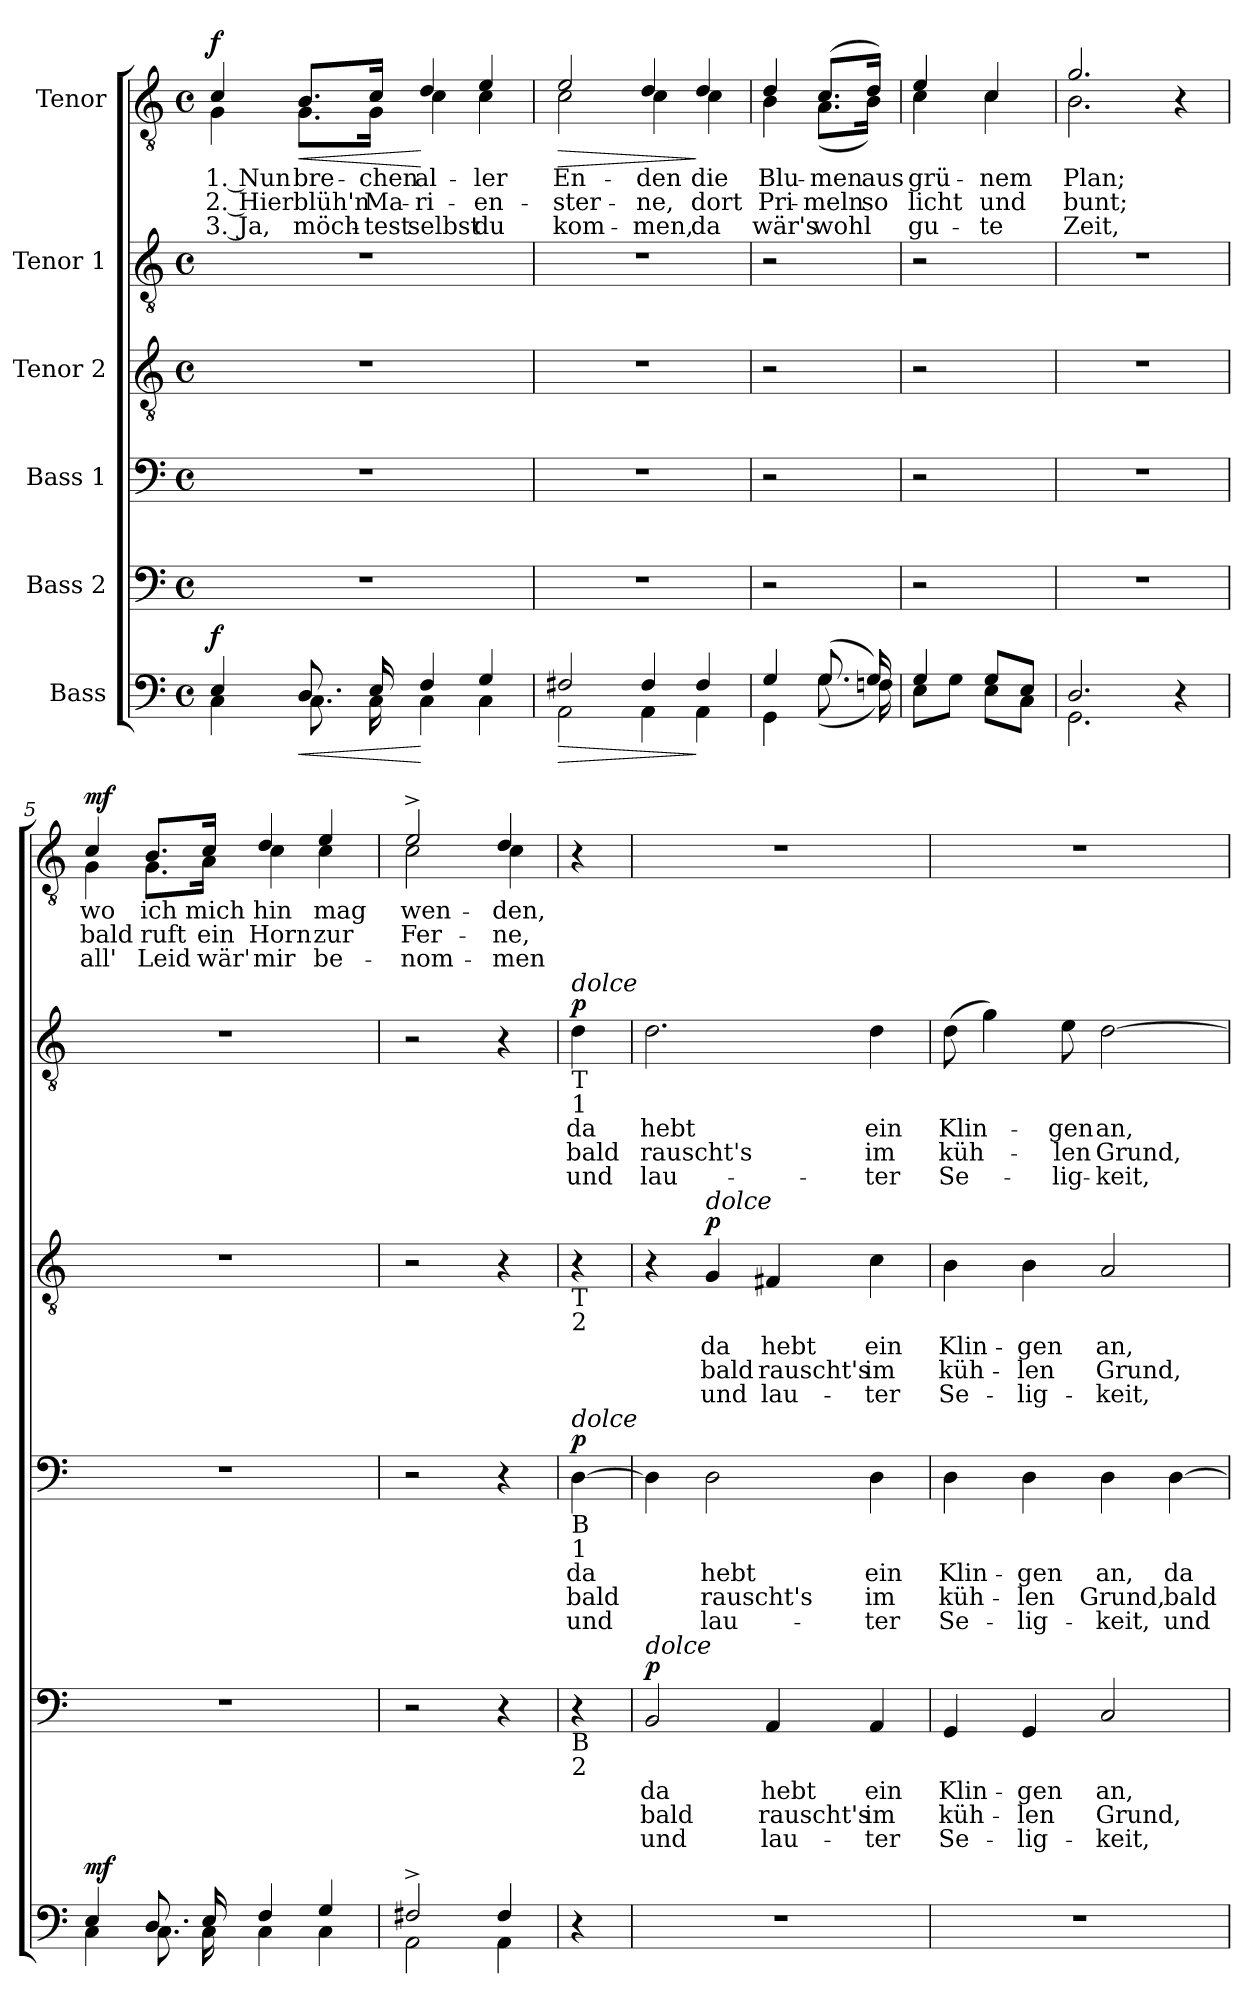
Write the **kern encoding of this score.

**kern	**dynam	**kern	**text	**text	**text	**dynam	**kern	**text	**text	**text	**dynam	**kern	**text	**text	**text	**dynam	**kern	**text	**text	**text	**dynam	**kern	**text	**text	**text	**dynam
*part6	*part6	*part5	*part5	*part5	*part5	*part5	*part4	*part4	*part4	*part4	*part4	*part3	*part3	*part3	*part3	*part3	*part2	*part2	*part2	*part2	*part2	*part1	*part1	*part1	*part1	*part1
*staff6	*staff6	*staff5	*staff5	*staff5	*staff5	*staff5	*staff4	*staff4	*staff4	*staff4	*staff4	*staff3	*staff3	*staff3	*staff3	*staff3	*staff2	*staff2	*staff2	*staff2	*staff2	*staff1	*staff1	*staff1	*staff1	*staff1
*I"Bass	*	*I"Bass 2	*	*	*	*	*I"Bass 1	*	*	*	*	*I"Tenor 2	*	*	*	*	*I"Tenor 1	*	*	*	*	*I"Tenor	*	*	*	*
*clefF4	*	*clefF4	*	*	*	*	*clefF4	*	*	*	*	*clefGv2	*	*	*	*	*clefGv2	*	*	*	*	*clefGv2	*	*	*	*
*k[]	*	*k[]	*	*	*	*	*k[]	*	*	*	*	*k[]	*	*	*	*	*k[]	*	*	*	*	*k[]	*	*	*	*
*M4/4	*	*M4/4	*	*	*	*	*M4/4	*	*	*	*	*M4/4	*	*	*	*	*M4/4	*	*	*	*	*M4/4	*	*	*	*
*met(c)	*	*met(c)	*	*	*	*	*met(c)	*	*	*	*	*met(c)	*	*	*	*	*met(c)	*	*	*	*	*met(c)	*	*	*	*
=1	=1	=1	=1	=1	=1	=1	=1	=1	=1	=1	=1	=1	=1	=1	=1	=1	=1	=1	=1	=1	=1	=1	=1	=1	=1	=1
*^	*	*	*	*	*	*	*	*	*	*	*	*	*	*	*	*	*	*	*	*	*	*	*	*	*	*
!	!	!	!	!	!	!	!	!	!	!	!	!	!	!	!	!	!	!	!	!	!	!	!LO:TX:a:B:t=Rasch	!	!	!	!
!	!	!LO:DY:a	!	!	!	!	!	!	!	!	!	!	!	!	!	!	!	!	!	!	!	!	!	!LO:LY:b	!LO:LY:b	!LO:LY:b	!LO:DY:a
*	*	*	*	*	*	*	*	*	*	*	*	*	*	*	*	*	*	*	*	*	*	*	*^	*	*	*	*
4E/	4C\	f	1r	.	.	.	.	1r	.	.	.	.	1r	.	.	.	.	1r	.	.	.	.	4c/	4G\	1. Nun	2. Hier	3. Ja,	f
!	!	!LO:HP:b	!	!	!	!	!	!	!	!	!	!	!	!	!	!	!	!	!	!	!	!	!	!	!LO:LY:b	!LO:LY:b	!LO:LY:b	!LO:HP:b
8.D/	8.C\	<	.	.	.	.	.	.	.	.	.	.	.	.	.	.	.	.	.	.	.	.	8.B/L	8.G\L	bre-	blüh'n	möch-	<
!	!	!	!	!	!	!	!	!	!	!	!	!	!	!	!	!	!	!	!	!	!	!	!	!	!LO:LY:b	!LO:LY:b	!LO:LY:b	!
16E/	16C\	.	.	.	.	.	.	.	.	.	.	.	.	.	.	.	.	.	.	.	.	.	16c/Jk	16G\Jk	-chen	Ma-	-test	.
!	!	!	!	!	!	!	!	!	!	!	!	!	!	!	!	!	!	!	!	!	!	!	!	!	!LO:LY:b	!LO:LY:b	!LO:LY:b	!
4F/	4C\	[	.	.	.	.	.	.	.	.	.	.	.	.	.	.	.	.	.	.	.	.	4d/	4c\	al-	-ri-	selbst	[
!	!	!	!	!	!	!	!	!	!	!	!	!	!	!	!	!	!	!	!	!	!	!	!	!	!LO:LY:b	!LO:LY:b	!LO:LY:b	!
4G/	4C\	.	.	.	.	.	.	.	.	.	.	.	.	.	.	.	.	.	.	.	.	.	4e/	4c\	-ler	-en-	du	.
=2	=2	=2	=2	=2	=2	=2	=2	=2	=2	=2	=2	=2	=2	=2	=2	=2	=2	=2	=2	=2	=2	=2	=2	=2	=2	=2	=2	=2
!	!	!LO:HP:b	!	!	!	!	!	!	!	!	!	!	!	!	!	!	!	!	!	!	!	!	!	!	!LO:LY:b	!LO:LY:b	!LO:LY:b	!LO:HP:b
2F#X/	2AA\	>	1r	.	.	.	.	1r	.	.	.	.	1r	.	.	.	.	1r	.	.	.	.	2e/	2c\	En-	-ster-	kom-	>
!	!	!	!	!	!	!	!	!	!	!	!	!	!	!	!	!	!	!	!	!	!	!	!	!	!LO:LY:b	!LO:LY:b	!LO:LY:b	!
4F#/	4AA\	.	.	.	.	.	.	.	.	.	.	.	.	.	.	.	.	.	.	.	.	.	4d/	4c\	-den	-ne,	-men,	.
!	!	!	!	!	!	!	!	!	!	!	!	!	!	!	!	!	!	!	!	!	!	!	!	!	!LO:LY:b	!LO:LY:b	!LO:LY:b	!
4F#/	4AA\	]	.	.	.	.	.	.	.	.	.	.	.	.	.	.	.	.	.	.	.	.	4d/	4c\	die	dort	da	]
=3	=3	=3	=3	=3	=3	=3	=3	=3	=3	=3	=3	=3	=3	=3	=3	=3	=3	=3	=3	=3	=3	=3	=3	=3	=3	=3	=3	=3
!	!	!	!	!	!	!	!	!	!	!	!	!	!	!	!	!	!	!	!	!	!	!	!	!	!LO:LY:b	!LO:LY:b	!LO:LY:b	!
4G/	4GG\	.	2r	.	.	.	.	2r	.	.	.	.	2r	.	.	.	.	2r	.	.	.	.	4d/	4B\	Blu-	Pri-	wär's	.
!	!	!	!	!	!	!	!	!	!	!	!	!	!	!	!	!	!	!	!	!	!	!	!	!	!LO:LY:b	!LO:LY:b	!LO:LY:b	!
(8.G/	(8.G\	.	.	.	.	.	.	.	.	.	.	.	.	.	.	.	.	.	.	.	.	.	(8.c/L	(8.A\L	-men	-meln	wohl	.
!	!	!	!	!	!	!	!	!	!	!	!	!	!	!	!	!	!	!	!	!	!	!	!	!	!LO:LY:b	!LO:LY:b	!	!
16G/)	16Fn\)	.	.	.	.	.	.	.	.	.	.	.	.	.	.	.	.	.	.	.	.	.	16d/Jk)	16B\Jk)	aus	so	.	.
!!LO:LB:g=z	!!
=3X1	=3X1	=3X1	=3X1	=3X1	=3X1	=3X1	=3X1	=3X1	=3X1	=3X1	=3X1	=3X1	=3X1	=3X1	=3X1	=3X1	=3X1	=3X1	=3X1	=3X1	=3X1	=3X1	=3X1	=3X1	=3X1	=3X1	=3X1	=3X1
!	!	!	!	!	!	!	!	!	!	!	!	!	!	!	!	!	!	!	!	!	!	!	!	!	!LO:LY:b	!LO:LY:b	!LO:LY:b	!
4G/	8E\L	.	2r	.	.	.	.	2r	.	.	.	.	2r	.	.	.	.	2r	.	.	.	.	4e/	4c\	grü-	licht	gu-	.
.	8G\J	.	.	.	.	.	.	.	.	.	.	.	.	.	.	.	.	.	.	.	.	.	.	.	.	.	.	.
!	!	!	!	!	!	!	!	!	!	!	!	!	!	!	!	!	!	!	!	!	!	!	!	!	!LO:LY:b	!LO:LY:b	!LO:LY:b	!
8G/L	8E\L	.	.	.	.	.	.	.	.	.	.	.	.	.	.	.	.	.	.	.	.	.	4c/	4c\	-nem	und	-te	.
8E/J	8C\J	.	.	.	.	.	.	.	.	.	.	.	.	.	.	.	.	.	.	.	.	.	.	.	.	.	.	.
=4	=4	=4	=4	=4	=4	=4	=4	=4	=4	=4	=4	=4	=4	=4	=4	=4	=4	=4	=4	=4	=4	=4	=4	=4	=4	=4	=4	=4
!	!	!	!	!	!	!	!	!	!	!	!	!	!	!	!	!	!	!	!	!	!	!	!	!	!LO:LY:b	!LO:LY:b	!LO:LY:b	!
2.D/	2.GG\	.	1r	.	.	.	.	1r	.	.	.	.	1r	.	.	.	.	1r	.	.	.	.	2.g/	2.B\	Plan;	bunt;	Zeit,	.
4r	4ryy	.	.	.	.	.	.	.	.	.	.	.	.	.	.	.	.	.	.	.	.	.	4r	4ryy	.	.	.	.
=5	=5	=5	=5	=5	=5	=5	=5	=5	=5	=5	=5	=5	=5	=5	=5	=5	=5	=5	=5	=5	=5	=5	=5	=5	=5	=5	=5	=5
!	!	!LO:DY:a	!	!	!	!	!	!	!	!	!	!	!	!	!	!	!	!	!	!	!	!	!	!	!LO:LY:b	!LO:LY:b	!LO:LY:b	!LO:DY:a
4E/	4C\	mf	1r	.	.	.	.	1r	.	.	.	.	1r	.	.	.	.	1r	.	.	.	.	4c/	4G\	wo	bald	all'	mf
!	!	!	!	!	!	!	!	!	!	!	!	!	!	!	!	!	!	!	!	!	!	!	!	!	!LO:LY:b	!LO:LY:b	!LO:LY:b	!
8.D/	8.C\	.	.	.	.	.	.	.	.	.	.	.	.	.	.	.	.	.	.	.	.	.	8.B/L	8.G\L	ich	ruft	Leid	.
!	!	!	!	!	!	!	!	!	!	!	!	!	!	!	!	!	!	!	!	!	!	!	!	!	!LO:LY:b	!LO:LY:b	!LO:LY:b	!
16E/	16C\	.	.	.	.	.	.	.	.	.	.	.	.	.	.	.	.	.	.	.	.	.	16c/Jk	16A\Jk	mich	ein	wär'	.
!	!	!	!	!	!	!	!	!	!	!	!	!	!	!	!	!	!	!	!	!	!	!	!	!	!LO:LY:b	!LO:LY:b	!LO:LY:b	!
4F/	4C\	.	.	.	.	.	.	.	.	.	.	.	.	.	.	.	.	.	.	.	.	.	4d/	4c\	hin	Horn	mir	.
!	!	!	!	!	!	!	!	!	!	!	!	!	!	!	!	!	!	!	!	!	!	!	!	!	!LO:LY:b	!LO:LY:b	!LO:LY:b	!
4G/	4C\	.	.	.	.	.	.	.	.	.	.	.	.	.	.	.	.	.	.	.	.	.	4e/	4c\	mag	zur	be-	.
=6	=6	=6	=6	=6	=6	=6	=6	=6	=6	=6	=6	=6	=6	=6	=6	=6	=6	=6	=6	=6	=6	=6	=6	=6	=6	=6	=6	=6
!	!	!	!	!	!	!	!	!	!	!	!	!	!	!	!	!	!	!	!	!	!	!	!	!	!LO:LY:b	!LO:LY:b	!LO:LY:b	!
2F#X^/	2AA\	.	2r	.	.	.	.	2r	.	.	.	.	2r	.	.	.	.	2r	.	.	.	.	2e^/	2c\	wen-	Fer-	-nom-	.
!	!	!	!	!	!	!	!	!	!	!	!	!	!	!	!	!	!	!	!	!	!	!	!	!	!LO:LY:b	!LO:LY:b	!LO:LY:b	!
4F#/	4AA\	.	4r	.	.	.	.	4r	.	.	.	.	4r	.	.	.	.	4r	.	.	.	.	4d/	4c\	-den,	-ne,	-men	.
!!LO:LB:g=z
=6X2	=6X2	=6X2	=6X2	=6X2	=6X2	=6X2	=6X2	=6X2	=6X2	=6X2	=6X2	=6X2	=6X2	=6X2	=6X2	=6X2	=6X2	=6X2	=6X2	=6X2	=6X2	=6X2	=6X2	=6X2	=6X2	=6X2	=6X2	=6X2
!	!	!	!	!	!	!	!	!	!	!	!	!	!	!	!	!	!	!LO:TX:a:i:t=dolce	!	!	!	!	!	!	!	!	!	!
!	!	!	!	!	!	!	!	!	!	!	!	!	!	!	!	!	!	!LO:TX:b:t=T	!	!	!	!	!	!	!	!	!	!
!	!	!	!	!	!	!	!	!	!	!	!	!	!	!	!	!	!	!LO:TX:b:t=1	!	!	!	!	!	!	!	!	!	!
!	!	!	!	!	!	!	!	!	!	!	!	!	!LO:TX:b:t=T	!	!	!	!	!	!	!	!	!	!	!	!	!	!	!
!	!	!	!	!	!	!	!	!	!	!	!	!	!LO:TX:b:t=2	!	!	!	!	!	!	!	!	!	!	!	!	!	!	!
!	!	!	!	!	!	!	!	!LO:TX:a:i:t=dolce	!	!	!	!	!	!	!	!	!	!	!	!	!	!	!	!	!	!	!	!
!	!	!	!	!	!	!	!	!LO:TX:b:t=B	!	!	!	!	!	!	!	!	!	!	!	!	!	!	!	!	!	!	!	!
!	!	!	!	!	!	!	!	!LO:TX:b:t=1	!	!	!	!	!	!	!	!	!	!	!	!	!	!	!	!	!	!	!	!
!	!	!	!LO:TX:b:t=B	!	!	!	!	!	!	!	!	!	!	!	!	!	!	!	!	!	!	!	!	!	!	!	!	!
!	!	!	!LO:TX:b:t=2	!	!	!	!	!	!	!	!	!	!	!	!	!	!	!	!	!	!	!	!	!	!	!	!	!
!	!	!	!	!	!	!	!	!	!LO:LY:b	!LO:LY:b	!LO:LY:b	!LO:DY:a	!	!	!	!	!	!	!LO:LY:b	!LO:LY:b	!LO:LY:b	!LO:DY:a	!	!	!	!	!	!
*v	*v	*	*	*	*	*	*	*	*	*	*	*	*	*	*	*	*	*	*	*	*	*	*v	*v	*	*	*	*
4r	.	4r	.	.	.	.	[4D\	da	bald	und	p	4r	.	.	.	.	4d\	da	bald	und	p	4r	.	.	.	.
=7	=7	=7	=7	=7	=7	=7	=7	=7	=7	=7	=7	=7	=7	=7	=7	=7	=7	=7	=7	=7	=7	=7	=7	=7	=7	=7
!	!	!LO:TX:a:i:t=dolce	!	!	!	!	!	!	!	!	!	!	!	!	!	!	!	!	!	!	!	!	!	!	!	!
!	!	!	!LO:LY:b	!LO:LY:b	!LO:LY:b	!LO:DY:a	!	!	!	!	!	!	!	!	!	!	!	!LO:LY:b	!LO:LY:b	!LO:LY:b	!	!	!	!	!	!
1r	.	2BB/	da	bald	und	p	4D\]	.	.	.	.	4r	.	.	.	.	2.d\	hebt	rauscht's	lau-	.	1r	.	.	.	.
!	!	!	!	!	!	!	!	!	!	!	!	!LO:TX:a:i:t=dolce	!	!	!	!	!	!	!	!	!	!	!	!	!	!
!	!	!	!	!	!	!	!	!LO:LY:b	!LO:LY:b	!LO:LY:b	!	!	!LO:LY:b	!LO:LY:b	!LO:LY:b	!LO:DY:a	!	!	!	!	!	!	!	!	!	!
.	.	.	.	.	.	.	2D\	hebt	rauscht's	lau-	.	4G/	da	bald	und	p	.	.	.	.	.	.	.	.	.	.
!	!	!	!LO:LY:b	!LO:LY:b	!LO:LY:b	!	!	!	!	!	!	!	!LO:LY:b	!LO:LY:b	!LO:LY:b	!	!	!	!	!	!	!	!	!	!	!
.	.	4AA/	hebt	rauscht's	lau-	.	.	.	.	.	.	4F#X/	hebt	rauscht's	lau-	.	.	.	.	.	.	.	.	.	.	.
!	!	!	!LO:LY:b	!LO:LY:b	!LO:LY:b	!	!	!LO:LY:b	!LO:LY:b	!LO:LY:b	!	!	!LO:LY:b	!LO:LY:b	!LO:LY:b	!	!	!LO:LY:b	!LO:LY:b	!LO:LY:b	!	!	!	!	!	!
.	.	4AA/	ein	im	-ter	.	4D\	ein	im	-ter	.	4c\	ein	im	-ter	.	4d\	ein	im	-ter	.	.	.	.	.	.
=8	=8	=8	=8	=8	=8	=8	=8	=8	=8	=8	=8	=8	=8	=8	=8	=8	=8	=8	=8	=8	=8	=8	=8	=8	=8	=8
!	!	!	!LO:LY:b	!LO:LY:b	!LO:LY:b	!	!	!LO:LY:b	!LO:LY:b	!LO:LY:b	!	!	!LO:LY:b	!LO:LY:b	!LO:LY:b	!	!	!LO:LY:b	!LO:LY:b	!LO:LY:b	!	!	!	!	!	!
1r	.	4GG/	Klin-	küh-	Se-	.	4D\	Klin-	küh-	Se-	.	4B\	Klin-	küh-	Se-	.	(8d\	Klin-	küh-	Se-	.	1r	.	.	.	.
.	.	.	.	.	.	.	.	.	.	.	.	.	.	.	.	.	4g\)	.	.	.	.	.	.	.	.	.
!	!	!	!LO:LY:b	!LO:LY:b	!LO:LY:b	!	!	!LO:LY:b	!LO:LY:b	!LO:LY:b	!	!	!LO:LY:b	!LO:LY:b	!LO:LY:b	!	!	!	!	!	!	!	!	!	!	!
.	.	4GG/	-gen	-len	-lig-	.	4D\	-gen	-len	-lig-	.	4B\	-gen	-len	-lig-	.	.	.	.	.	.	.	.	.	.	.
!	!	!	!	!	!	!	!	!	!	!	!	!	!	!	!	!	!	!LO:LY:b	!LO:LY:b	!LO:LY:b	!	!	!	!	!	!
.	.	.	.	.	.	.	.	.	.	.	.	.	.	.	.	.	8e\	-gen	-len	-lig-	.	.	.	.	.	.
!	!	!	!LO:LY:b	!LO:LY:b	!LO:LY:b	!	!	!LO:LY:b	!LO:LY:b	!LO:LY:b	!	!	!LO:LY:b	!LO:LY:b	!LO:LY:b	!	!	!LO:LY:b	!LO:LY:b	!LO:LY:b	!	!	!	!	!	!
.	.	2C/	an,	Grund,	-keit,	.	4D\	an,	Grund,	-keit,	.	2A/	an,	Grund,	-keit,	.	[2d\	an,	Grund,	-keit,	.	.	.	.	.	.
!	!	!	!	!	!	!	!	!LO:LY:b	!LO:LY:b	!LO:LY:b	!	!	!	!	!	!	!	!	!	!	!	!	!	!	!	!
.	.	.	.	.	.	.	[4D\	da	bald	und	.	.	.	.	.	.	.	.	.	.	.	.	.	.	.	.
=	=	=	=	=	=	=	=	=	=	=	=	=	=	=	=	=	=	=	=	=	=	=	=	=	=	=
*-	*-	*-	*-	*-	*-	*-	*-	*-	*-	*-	*-	*-	*-	*-	*-	*-	*-	*-	*-	*-	*-	*-	*-	*-	*-	*-
